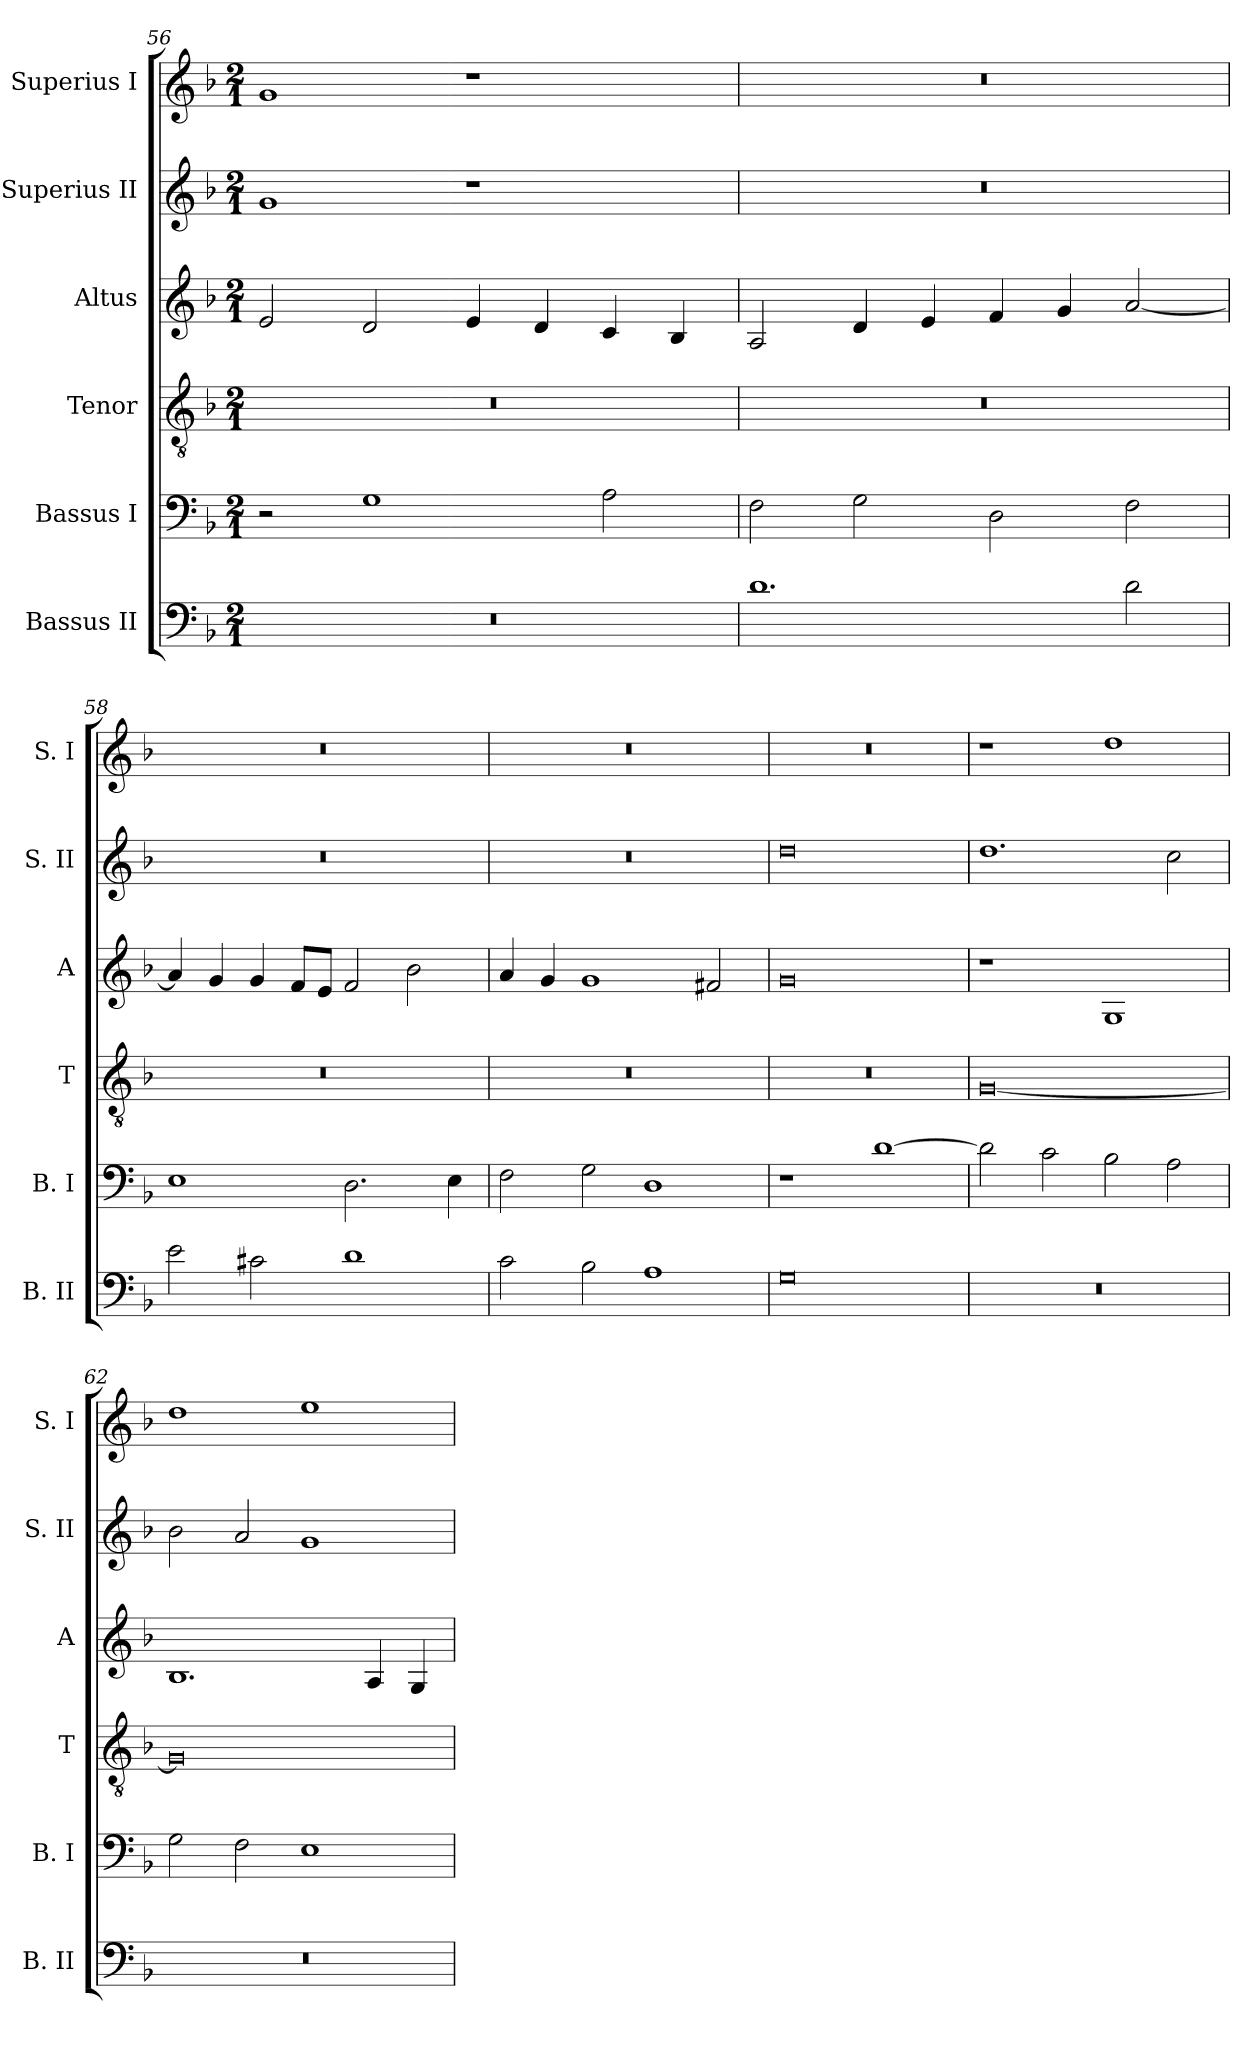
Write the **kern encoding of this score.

**kern	**kern	**kern	**kern	**kern	**kern
*part6	*part5	*part4	*part3	*part2	*part1
*staff6	*staff5	*staff4	*staff3	*staff2	*staff1
*I"Bassus II	*I"Bassus I	*I"Tenor	*I"Altus	*I"Superius II	*I"Superius I
*I'B. II	*I'B. I	*I'T	*I'A	*I'S. II	*I'S. I
*clefF4	*clefF4	*clefGv2	*clefG2	*clefG2	*clefG2
*k[b-]	*k[b-]	*k[b-]	*k[b-]	*k[b-]	*k[b-]
*F:	*F:	*F:	*F:	*F:	*F:
*M2/1	*M2/1	*M2/1	*M2/1	*M2/1	*M2/1
=56	=56	=56	=56	=56	=56
0r	2r	0r	2e	1g	1g
.	1G	.	2d	.	.
.	.	.	4e	1r	1r
.	.	.	4d	.	.
.	2A	.	4c	.	.
.	.	.	4B-	.	.
=57	=57	=57	=57	=57	=57
1.d	2F	0r	2A	0r	0r
.	2G	.	4d	.	.
.	.	.	4e	.	.
.	2D	.	4f	.	.
.	.	.	4g	.	.
2d	2F	.	[2a	.	.
=58	=58	=58	=58	=58	=58
2e	1E	0r	4a]	0r	0r
.	.	.	4g	.	.
2c#X	.	.	4g	.	.
.	.	.	8fL	.	.
.	.	.	8eJ	.	.
1d	2.D	.	2f	.	.
.	.	.	2b-	.	.
.	4E	.	.	.	.
=59	=59	=59	=59	=59	=59
2c	2F	0r	4a	0r	0r
.	.	.	4g	.	.
2B-	2G	.	1g	.	.
1A	1D	.	.	.	.
.	.	.	2f#X	.	.
=60	=60	=60	=60	=60	=60
0G	1r	0r	0g	0dd	0r
.	[1d	.	.	.	.
=61	=61	=61	=61	=61	=61
0r	2d]	[0G	1r	1.dd	1r
.	2c	.	.	.	.
.	2B-	.	1G	.	1dd
.	2A	.	.	2cc	.
=62	=62	=62	=62	=62	=62
0r	2G	0G]	1.B-	2b-	1dd
.	2F	.	.	2a	.
.	1E	.	.	1g	1ee
.	.	.	4A	.	.
.	.	.	4G	.	.
=	=	=	=	=	=
*-	*-	*-	*-	*-	*-
